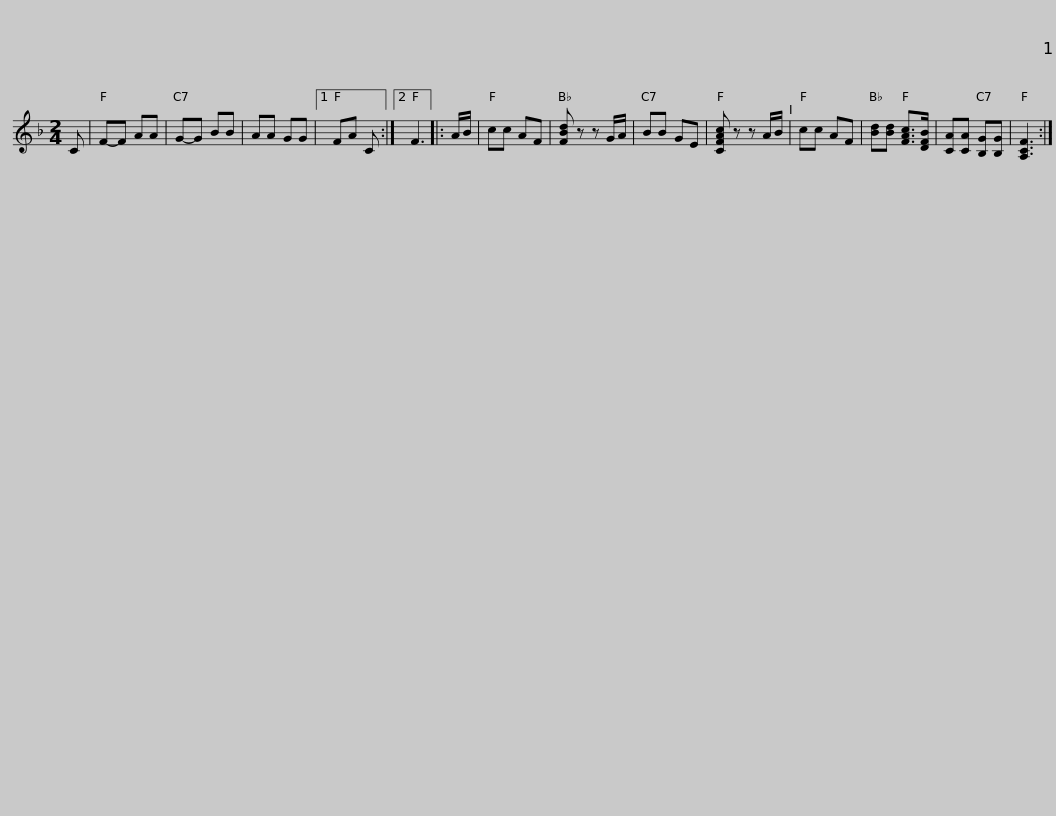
X:1
L:1/8
M:2/4
I:linebreak $
K:F
V:1 treble
V:1
 C | F-F AA | G-G BB | AA GG |1 FA C :|2 %5
 F3 |: A/B/ | cc AF | [FBd] z z G/A/ | BB GE | %10
 [CFAc] z z A/B/ |$ cc AF | [Bd][Bd] [FAc]>[DFB] | [CA][CA] [B,G][B,G] | [A,CF]3 :| %15
